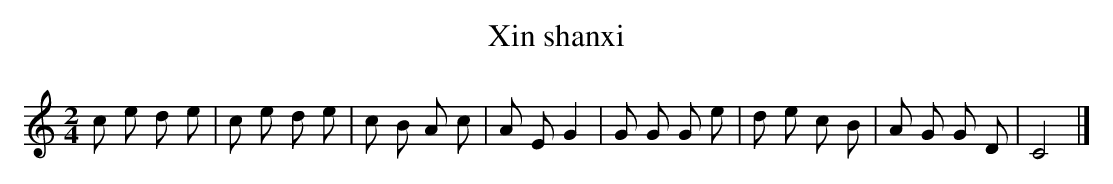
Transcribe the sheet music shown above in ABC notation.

X:1
T: Xin shanxi
L: 1/8
M: 2/4
K: C
c e d e [I:setbarnb 1]|
c e d e |
c B A c |
A EG2 |
G G G e |
d e c B |
A G G D |
C4 |]
